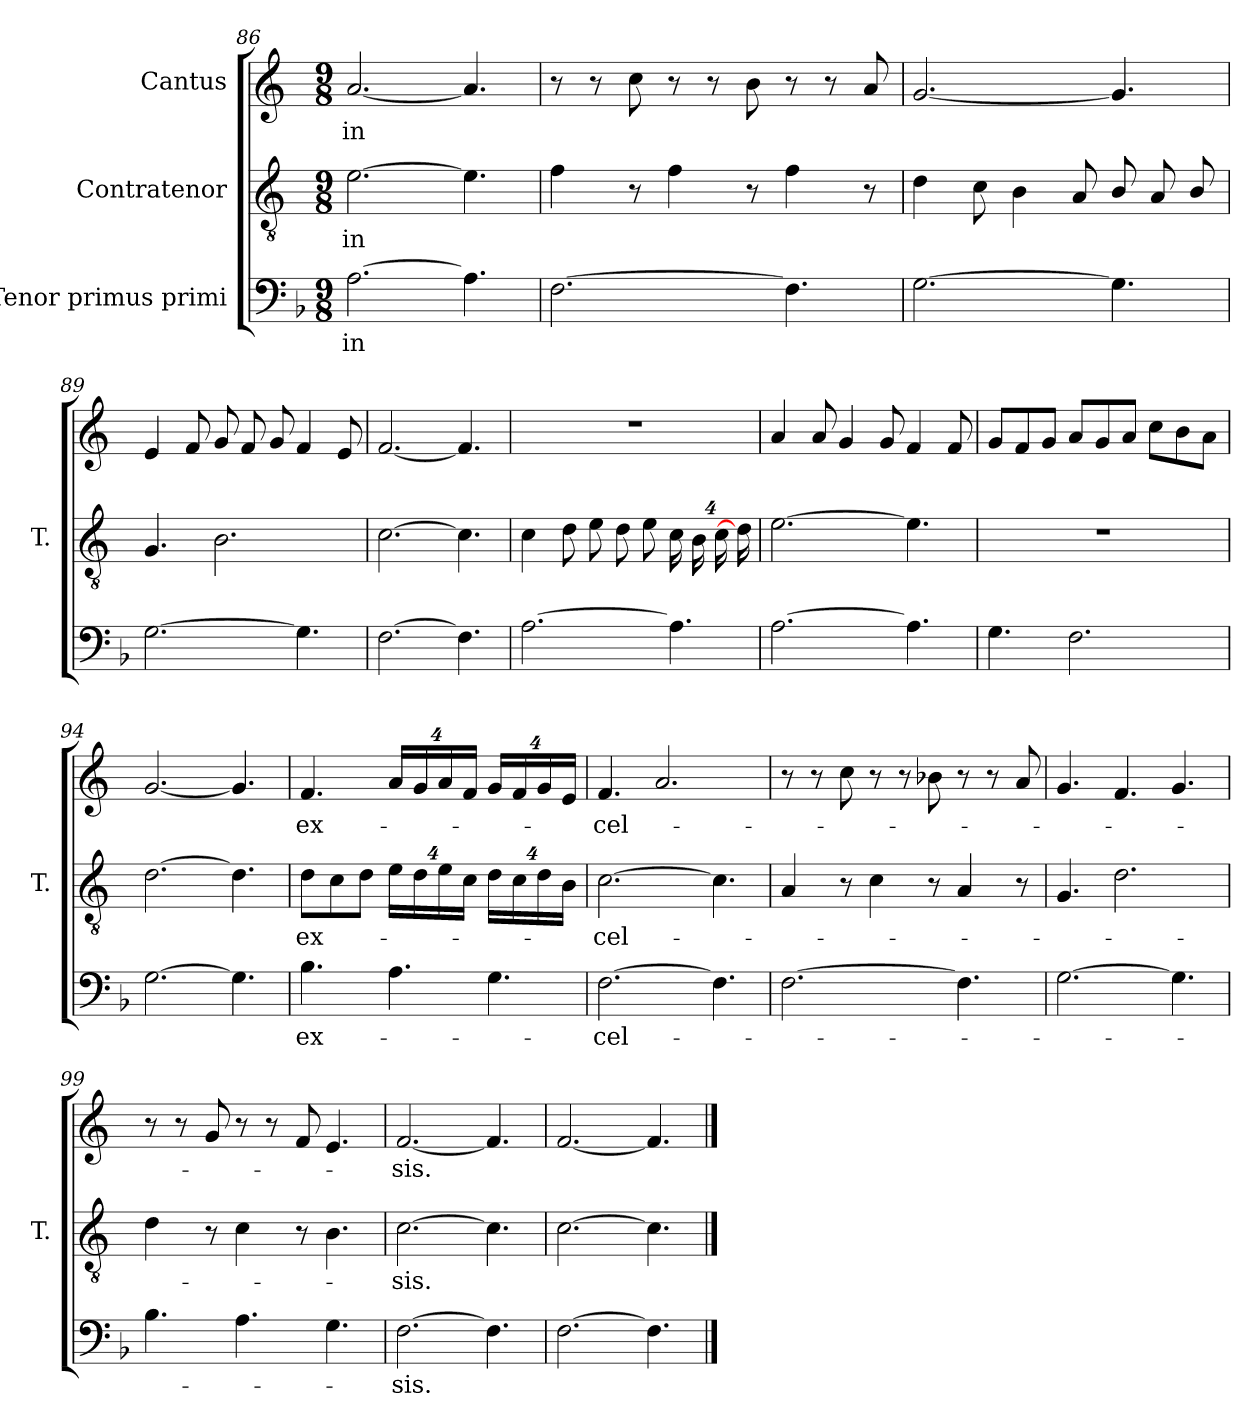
**kern	**text	**kern	**text	**kern	**text
*part3	*part3	*part2	*part2	*part1	*part1
*staff3	*staff3	*staff2	*staff2	*staff1	*staff1
*I"Tenor  primus primi	*	*I"Contratenor	*	*I"Cantus	*
*	*	*I'T.	*	*	*
!!LO:PB:g=z
*clefF4	*	*clefGv2	*	*clefG2	*
*	*	*ITrd7c12	*	*	*
*k[b-]	*	*k[]	*	*k[]	*
*F:	*	*C:	*	*C:	*
*M9/8	*	*M9/8	*	*M9/8	*
=86	=86	=86	=86	=86	=86
!	!LO:LY:b:color=#000000	!	!LO:LY:b:color=#000000	!	!LO:LY:b:color=#000000
[2.Ai\	in	[2.Ei\	in	[2.ai/	in
4.Ai\]	.	4.Ei\]	.	4.ai/]	.
=87	=87	=87	=87	=87	=87
[2.Fi\	.	4Fi\	.	8r	.
.	.	.	.	8r	.
.	.	8r	.	8cci\L	.
.	.	4Fi\	.	8r	.
.	.	.	.	8r	.
.	.	8r	.	8bi\L	.
4.Fi\]	.	4Fi\	.	8r	.
.	.	.	.	8r	.
.	.	8r	.	8ai/L	.
=88	=88	=88	=88	=88	=88
[2.Gi\	.	4Di\	.	[2.gi/	.
.	.	8Ci\L	.	.	.
.	.	4BBi\	.	.	.
.	.	8AAi/L	.	.	.
4.Gi\]	.	8BBi/L	.	4.gi/]	.
.	.	8AAi/	.	.	.
.	.	8BBi/J	.	.	.
=89	=89	=89	=89	=89	=89
[2.Gi\	.	4.GGi/	.	4ei/	.
.	.	.	.	8fi/L	.
.	.	2.BBi\	.	8gi/L	.
.	.	.	.	8fi/	.
.	.	.	.	8gi/J	.
4.Gi\]	.	.	.	4fi/	.
.	.	.	.	8ei/L	.
=90	=90	=90	=90	=90	=90
[2.Fi\	.	[2.Ci\	.	[2.fi/	.
4.Fi\]	.	4.Ci\]	.	4.fi/]	.
!!LO:LB:g=z
=91	=91	=91	=91	=91	=91
!	!	!	!	!LO:N:vis=1	!
[2.Ai\	.	4Ci\	.	8%9r	.
.	.	8Di\L	.	.	.
.	.	8Ei\L	.	.	.
.	.	8Di\	.	.	.
.	.	8Ei\J	.	.	.
4.Ai\]	.	32%3Ci\L	.	.	.
.	.	32%3BBi\	.	.	.
.	.	32%3Ci\	.	.	.
.	.	32%3Di\J]	.	.	.
=92	=92	=92	=92	=92	=92
[2.Ai\	.	[2.Ei\	.	4ai/	.
.	.	.	.	8ai/L	.
.	.	.	.	4gi/	.
.	.	.	.	8gi/L	.
4.Ai\]	.	4.Ei\]	.	4fi/	.
.	.	.	.	8fi/L	.
=93	=93	=93	=93	=93	=93
!	!	!LO:N:vis=1	!	!	!
4.Gi\	.	8%9r	.	8gi/L	.
.	.	.	.	8fi/	.
.	.	.	.	8gi/J	.
2.Fi\	.	.	.	8ai/L	.
.	.	.	.	8gi/	.
.	.	.	.	8ai/J	.
.	.	.	.	8cci\L	.
.	.	.	.	8bi\	.
.	.	.	.	8ai\J	.
=94	=94	=94	=94	=94	=94
[2.Gi\	.	[2.Di\	.	[2.gi/	.
4.Gi\]	.	4.Di\]	.	4.gi/]	.
!!LO:LB:g=z
=95	=95	=95	=95	=95	=95
!	!LO:LY:b:color=#000000	!	!LO:LY:b:color=#000000	!	!LO:LY:b:color=#000000
4.B-i\	ex-	8Di\L	ex-	4.fi/	ex-
.	.	8Ci\	.	.	.
.	.	8Di\J	.	.	.
*	*	*	*	*Xbrackettup	*
4.Ai\	.	32%3Ei\L	.	32%3ai/L	.
.	.	32%3Di\	.	32%3gi/	.
.	.	32%3Ei\	.	32%3ai/	.
.	.	32%3Ci\J	.	32%3fi/J	.
4.Gi\	.	32%3Di\L	.	32%3gi/L	.
.	.	32%3Ci\	.	32%3fi/	.
.	.	32%3Di\	.	32%3gi/	.
.	.	32%3BBi\J	.	32%3ei/J	.
=96	=96	=96	=96	=96	=96
!	!LO:LY:b:color=#000000	!	!LO:LY:b:color=#000000	!	!LO:LY:b:color=#000000
[2.Fi\	-cel-	[2.Ci\	-cel-	4.fi/	-cel-
.	.	.	.	2.ai/	.
4.Fi\]	.	4.Ci\]	.	.	.
=97	=97	=97	=97	=97	=97
[2.Fi\	.	4AAi/	.	8r	.
.	.	.	.	8r	.
.	.	8r	.	8cci\L	.
.	.	4Ci\	.	8r	.
.	.	.	.	8r	.
.	.	8r	.	8b-Xi\L	.
4.Fi\]	.	4AAi/	.	8r	.
.	.	.	.	8r	.
.	.	8r	.	8ai/L	.
!!LO:PB:g=z
=98	=98	=98	=98	=98	=98
[2.Gi\	.	4.GGi/	.	4.gi/	.
.	.	2.Di\	.	4.fi/	.
4.Gi\]	.	.	.	4.gi/	.
=99	=99	=99	=99	=99	=99
4.B-i\	.	4Di\	.	8r	.
.	.	.	.	8r	.
.	.	8r	.	8gi/L	.
4.Ai\	.	4Ci\	.	8r	.
.	.	.	.	8r	.
.	.	8r	.	8fi/L	.
4.Gi\	.	4.BBi\	.	4.ei/	.
=100	=100	=100	=100	=100	=100
!	!LO:LY:b:color=#000000	!	!LO:LY:b:color=#000000	!	!LO:LY:b:color=#000000
[2.Fi\	-sis.	[2.Ci\	-sis.	[2.fi/	-sis.
4.Fi\]	.	4.Ci\]	.	4.fi/]	.
=101	=101	=101	=101	=101	=101
[2.Fi\	.	[2.Ci\	.	[2.fi/	.
4.Fi\]	.	4.Ci\]	.	4.fi/]	.
==	==	==	==	==	==
*-	*-	*-	*-	*-	*-
